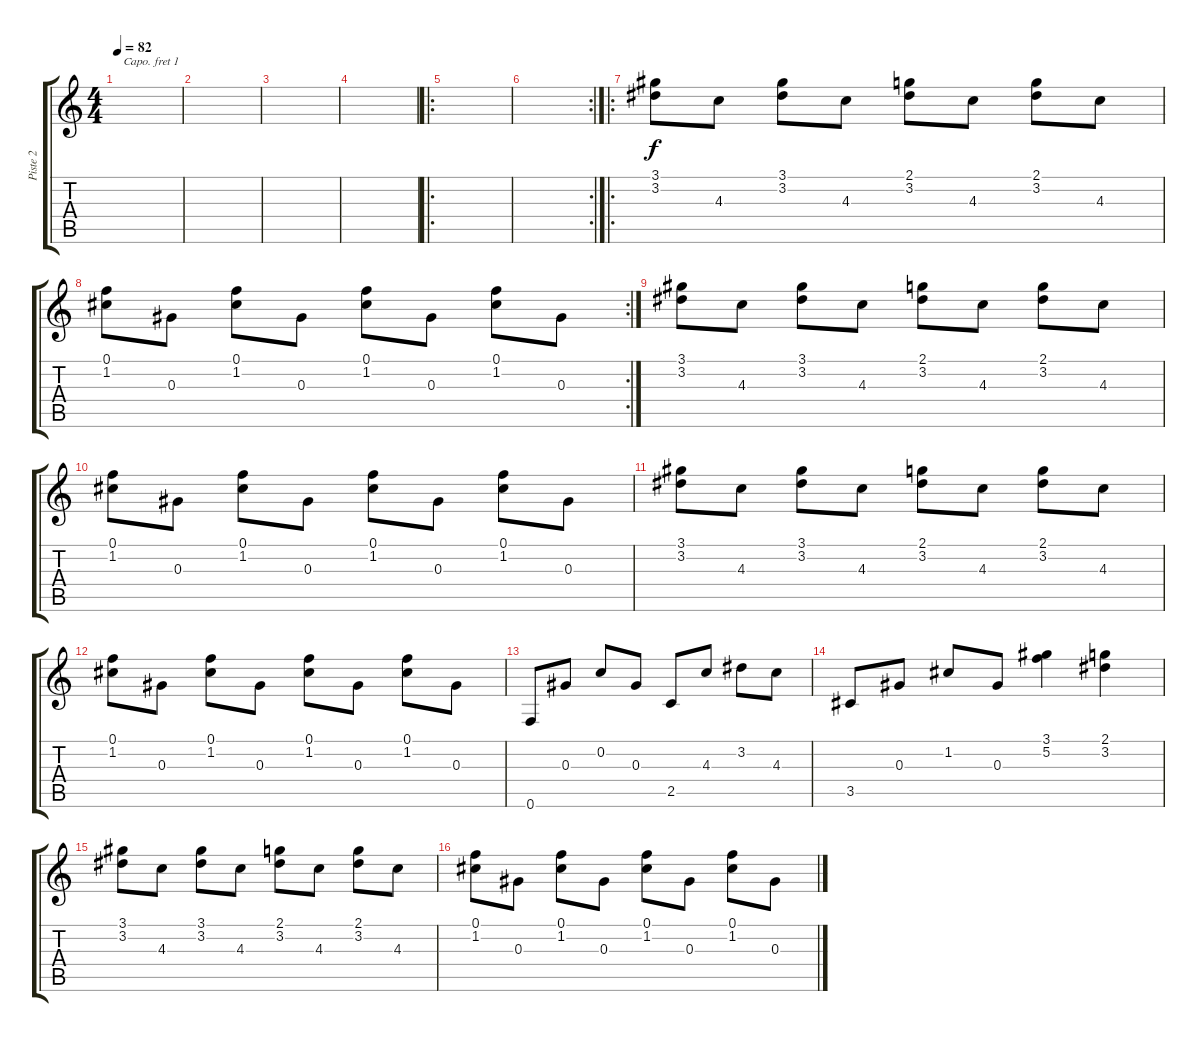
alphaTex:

\track ("Piste 2" "Piste 2") {instrument acousticguitarnylon}
\staff {score tabs}
\capo 1
\tuning (E4 B3 G3 D3 A2 E2) {hide}
\ts (4 4)
\tempo 82
\clef g2
\ks c
|
|
|
|
\ro
|
\rc 2
|
\ro
(3.1 3.2).8 4.3.8 (3.1 3.2).8 4.3.8 (2.1 3.2).8 4.3.8 (2.1 3.2).8 4.3.8 |
\rc 2
(0.1 1.2).8 0.3.8 (0.1 1.2).8 0.3.8 (0.1 1.2).8 0.3.8 (0.1 1.2).8 0.3.8 |
(3.1 3.2).8 4.3.8 (3.1 3.2).8 4.3.8 (2.1 3.2).8 4.3.8 (2.1 3.2).8 4.3.8 |
(0.1 1.2).8 0.3.8 (0.1 1.2).8 0.3.8 (0.1 1.2).8 0.3.8 (0.1 1.2).8 0.3.8 |
(3.1 3.2).8 4.3.8 (3.1 3.2).8 4.3.8 (2.1 3.2).8 4.3.8 (2.1 3.2).8 4.3.8 |
(0.1 1.2).8 0.3.8 (0.1 1.2).8 0.3.8 (0.1 1.2).8 0.3.8 (0.1 1.2).8 0.3.8 |
0.6.8 0.3.8 0.2.8 0.3.8 2.5.8 4.3.8 3.2.8 4.3.8 |
3.5.8 0.3.8 1.2.8 0.3.8 (3.1 5.2).4 (2.1 3.2).4 |
(3.1 3.2).8 4.3.8 (3.1 3.2).8 4.3.8 (2.1 3.2).8 4.3.8 (2.1 3.2).8 4.3.8 |
(0.1 1.2).8 0.3.8 (0.1 1.2).8 0.3.8 (0.1 1.2).8 0.3.8 (0.1 1.2).8 0.3.8
